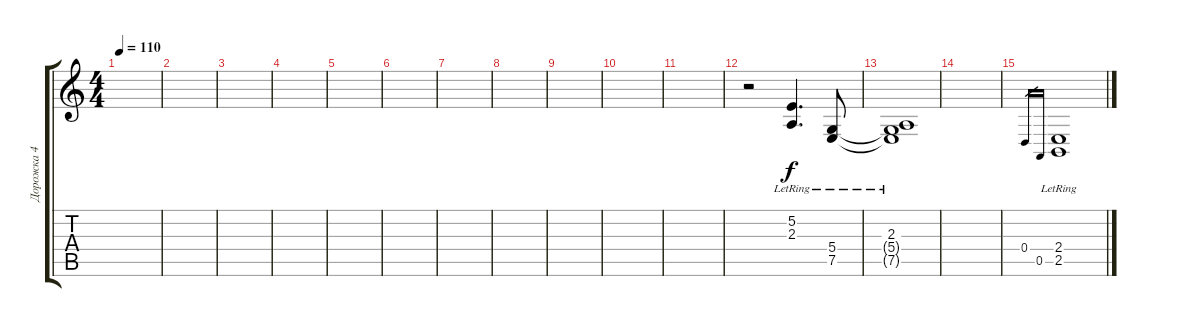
\track ("Дорожка 4" "Дорожка 4") {instrument gunshot}
\staff {score tabs}
\tuning (E4 B3 G3 D3 A2 E2) {hide}
\ts (4 4)
\tempo 110
\clef g2
\ks c
|
|
|
|
|
|
|
|
|
|
|
r.2 (5.2{lr} 2.3{lr}).4{d} (5.4{lr} 7.5{lr}).8 |
(2.3{lr} 5.4{t} 7.5{t}).1{instrument guitarfretnoise} |
|
0.4.16{gr} 0.5.16{gr} (2.4{lr} 2.5{lr}).1{instrument gunshot}
